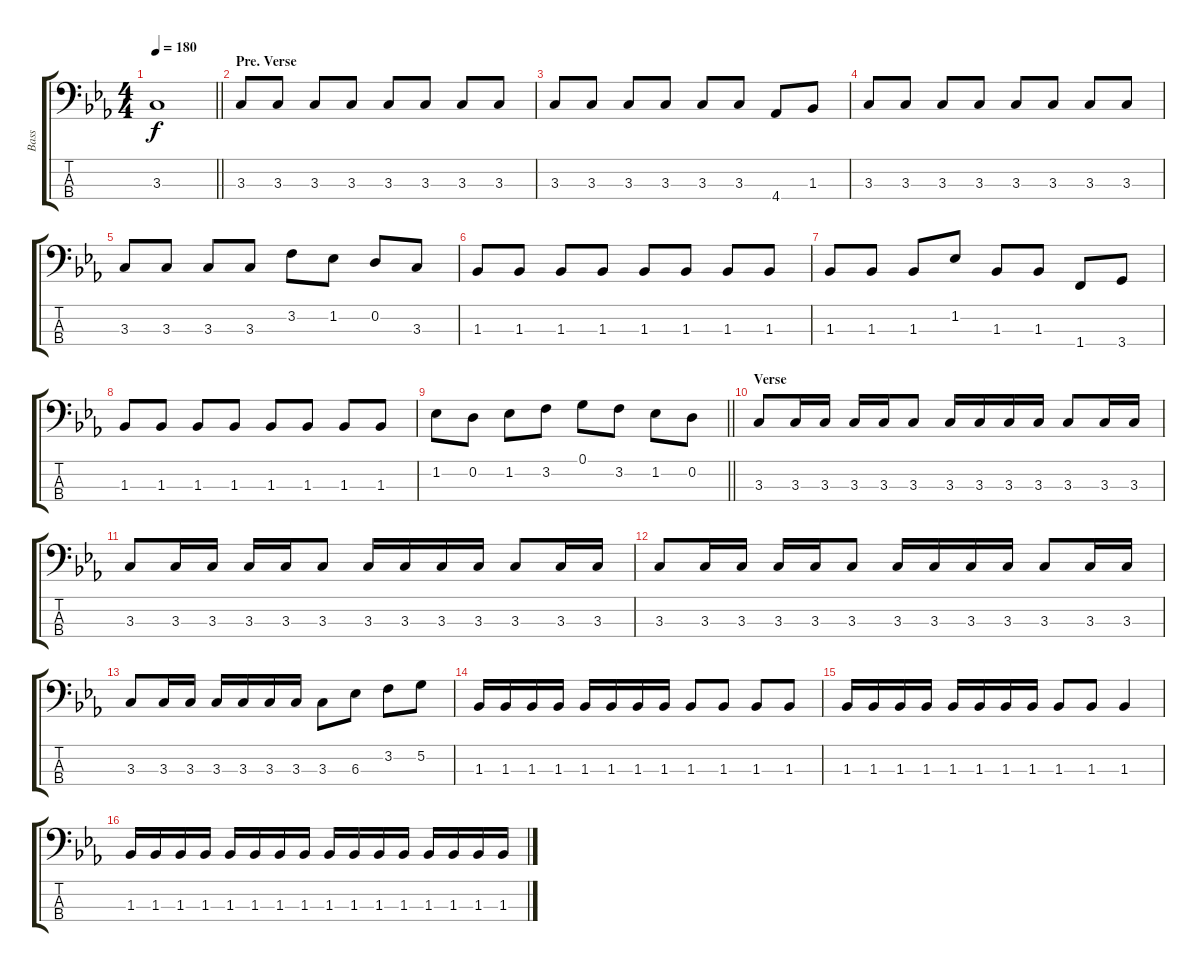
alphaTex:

\track ("Bass" "Bass") {instrument electricbassfinger}
\staff {score tabs}
\tuning (G2 D2 A1 E1) {hide}
\ts (4 4)
\tempo 180
\clef f4
\barLineRight lightlight
\ks eb
3.3.1{dy f} |
\section ("" "Pre. Verse")
3.3.8 3.3.8 3.3.8 3.3.8 3.3.8 3.3.8 3.3.8 3.3.8 |
3.3.8 3.3.8 3.3.8 3.3.8 3.3.8 3.3.8 4.4.8 1.3.8 |
3.3.8 3.3.8 3.3.8 3.3.8 3.3.8 3.3.8 3.3.8 3.3.8 |
3.3.8 3.3.8 3.3.8 3.3.8 3.2.8 1.2.8 0.2.8 3.3.8 |
1.3.8 1.3.8 1.3.8 1.3.8 1.3.8 1.3.8 1.3.8 1.3.8 |
1.3.8 1.3.8 1.3.8 1.2.8 1.3.8 1.3.8 1.4.8 3.4.8 |
1.3.8 1.3.8 1.3.8 1.3.8 1.3.8 1.3.8 1.3.8 1.3.8 |
\barLineRight lightlight
1.2.8 0.2.8 1.2.8 3.2.8 0.1.8 3.2.8 1.2.8 0.2.8 |
\section ("" "Verse")
3.3.8 3.3.16 3.3.16 3.3.16 3.3.16 3.3.8 3.3.16 3.3.16 3.3.16 3.3.16 3.3.8 3.3.16 3.3.16 |
3.3.8 3.3.16 3.3.16 3.3.16 3.3.16 3.3.8 3.3.16 3.3.16 3.3.16 3.3.16 3.3.8 3.3.16 3.3.16 |
3.3.8 3.3.16 3.3.16 3.3.16 3.3.16 3.3.8 3.3.16 3.3.16 3.3.16 3.3.16 3.3.8 3.3.16 3.3.16 |
3.3.8 3.3.16 3.3.16 3.3.16 3.3.16 3.3.16 3.3.16 3.3.8 6.3.8 3.2.8 5.2.8 |
1.3.16 1.3.16 1.3.16 1.3.16 1.3.16 1.3.16 1.3.16 1.3.16 1.3.8 1.3.8 1.3.8 1.3.8 |
1.3.16 1.3.16 1.3.16 1.3.16 1.3.16 1.3.16 1.3.16 1.3.16 1.3.8 1.3.8 1.3.4 |
1.3.16 1.3.16 1.3.16 1.3.16 1.3.16 1.3.16 1.3.16 1.3.16 1.3.16 1.3.16 1.3.16 1.3.16 1.3.16 1.3.16 1.3.16 1.3.16
